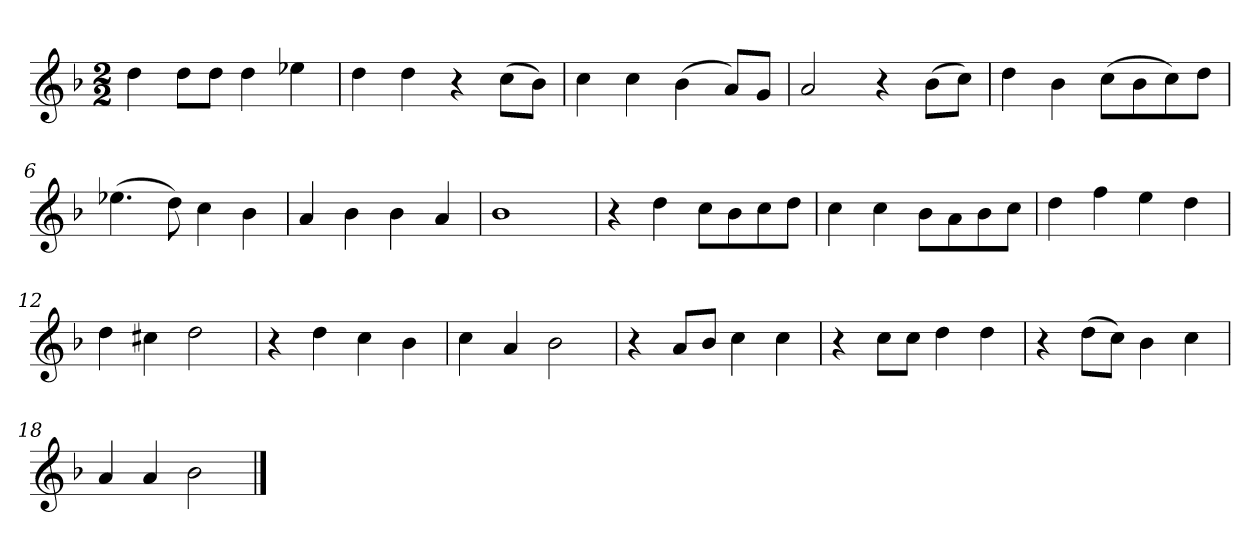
**kern
*part1
*staff1
*k[b-]
*M2/2
*MM120
=1
4dd
8ddL
8ddJ
4dd
4ee-X
=2
4dd
4dd
4r
(8ccL
8b-J)
=3
4cc
4cc
(4b-
8aL)
8gJ
=4
2a
4r
(8b-L
8ccJ)
=5
4dd
4b-
(8ccL
8b-
8cc)
8ddJ
=6
(4.ee-X
8dd)
4cc
4b-
=7
4a
4b-
4b-
4a
=8
1b-
=9
4r
4dd
8ccL
8b-
8cc
8ddJ
=10
4cc
4cc
8b-L
8a
8b-
8ccJ
=11
4dd
4ff
4ee
4dd
=12
4dd
4cc#X
2dd
=13
4r
4dd
4cc
4b-
=14
4cc
4a
2b-
=15
4r
8aL
8b-J
4cc
4cc
=16
4r
8ccL
8ccJ
4dd
4dd
=17
4r
(8ddL
8ccJ)
4b-
4cc
=18
4a
4a
2b-
==
*-
